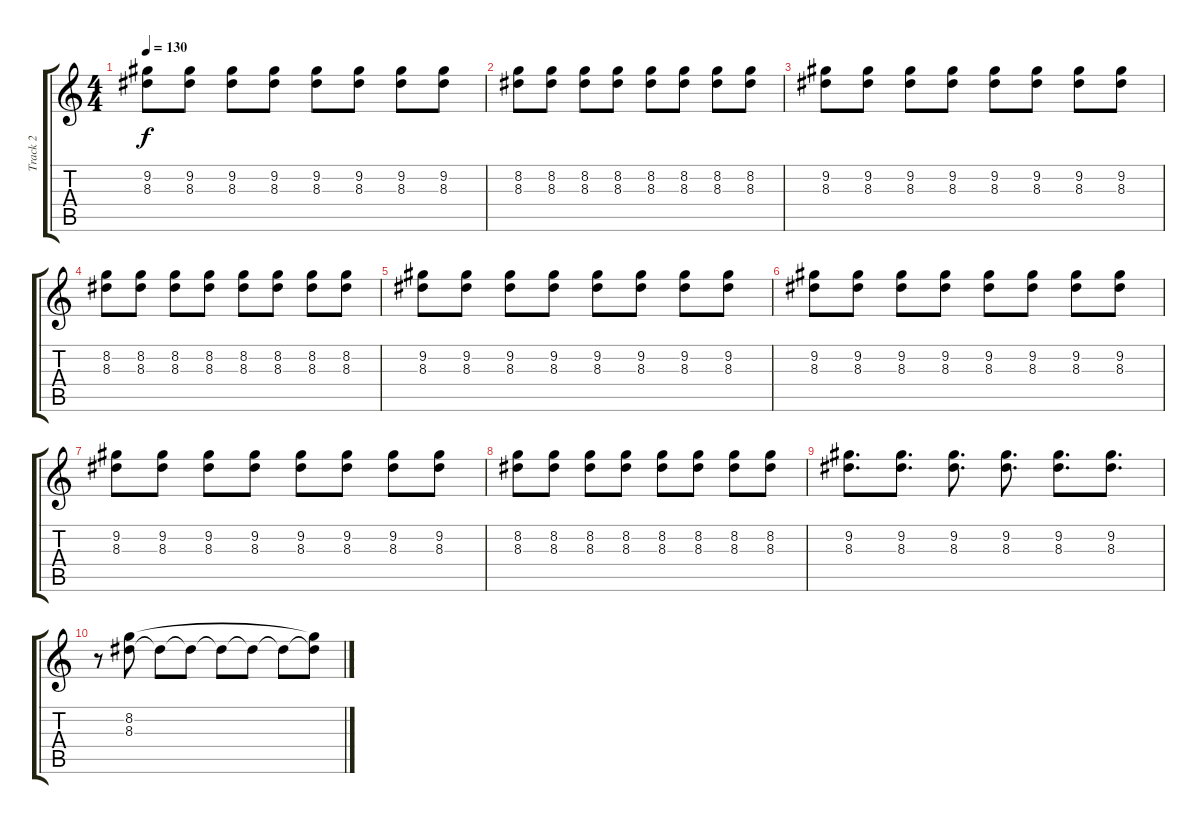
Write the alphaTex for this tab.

\track ("Track 2" "Track 2") {instrument overdrivenguitar}
\staff {score tabs}
\tuning (E4 B3 G3 D3 A2 E2) {hide}
\ts (4 4)
\tempo 130
\clef g2
\ks c
(9.2 8.3).8{dy f} (9.2 8.3).8 (9.2 8.3).8 (9.2 8.3).8 (9.2 8.3).8 (9.2 8.3).8 (9.2 8.3).8 (9.2 8.3).8 |
(8.2 8.3).8 (8.2 8.3).8 (8.2 8.3).8 (8.2 8.3).8 (8.2 8.3).8 (8.2 8.3).8 (8.2 8.3).8 (8.2 8.3).8 |
(9.2 8.3).8 (9.2 8.3).8 (9.2 8.3).8 (9.2 8.3).8 (9.2 8.3).8 (9.2 8.3).8 (9.2 8.3).8 (9.2 8.3).8 |
(8.2 8.3).8 (8.2 8.3).8 (8.2 8.3).8 (8.2 8.3).8 (8.2 8.3).8 (8.2 8.3).8 (8.2 8.3).8 (8.2 8.3).8 |
(9.2 8.3).8 (9.2 8.3).8 (9.2 8.3).8 (9.2 8.3).8 (9.2 8.3).8 (9.2 8.3).8 (9.2 8.3).8 (9.2 8.3).8 |
(9.2 8.3).8 (9.2 8.3).8 (9.2 8.3).8 (9.2 8.3).8 (9.2 8.3).8 (9.2 8.3).8 (9.2 8.3).8 (9.2 8.3).8 |
(9.2 8.3).8 (9.2 8.3).8 (9.2 8.3).8 (9.2 8.3).8 (9.2 8.3).8 (9.2 8.3).8 (9.2 8.3).8 (9.2 8.3).8 |
(8.2 8.3).8 (8.2 8.3).8 (8.2 8.3).8 (8.2 8.3).8 (8.2 8.3).8 (8.2 8.3).8 (8.2 8.3).8 (8.2 8.3).8 |
(9.2 8.3).8{d} (9.2 8.3).8{d} (9.2 8.3).8{d} (9.2 8.3).8{d} (9.2 8.3).8{d} (9.2 8.3).8{d} |
r.8 (8.2 8.3).8 8.3{t}.8 8.3{t}.8 8.3{t}.8 8.3{t}.8 8.3{t}.8 (8.2{t} 8.3{t}).8
